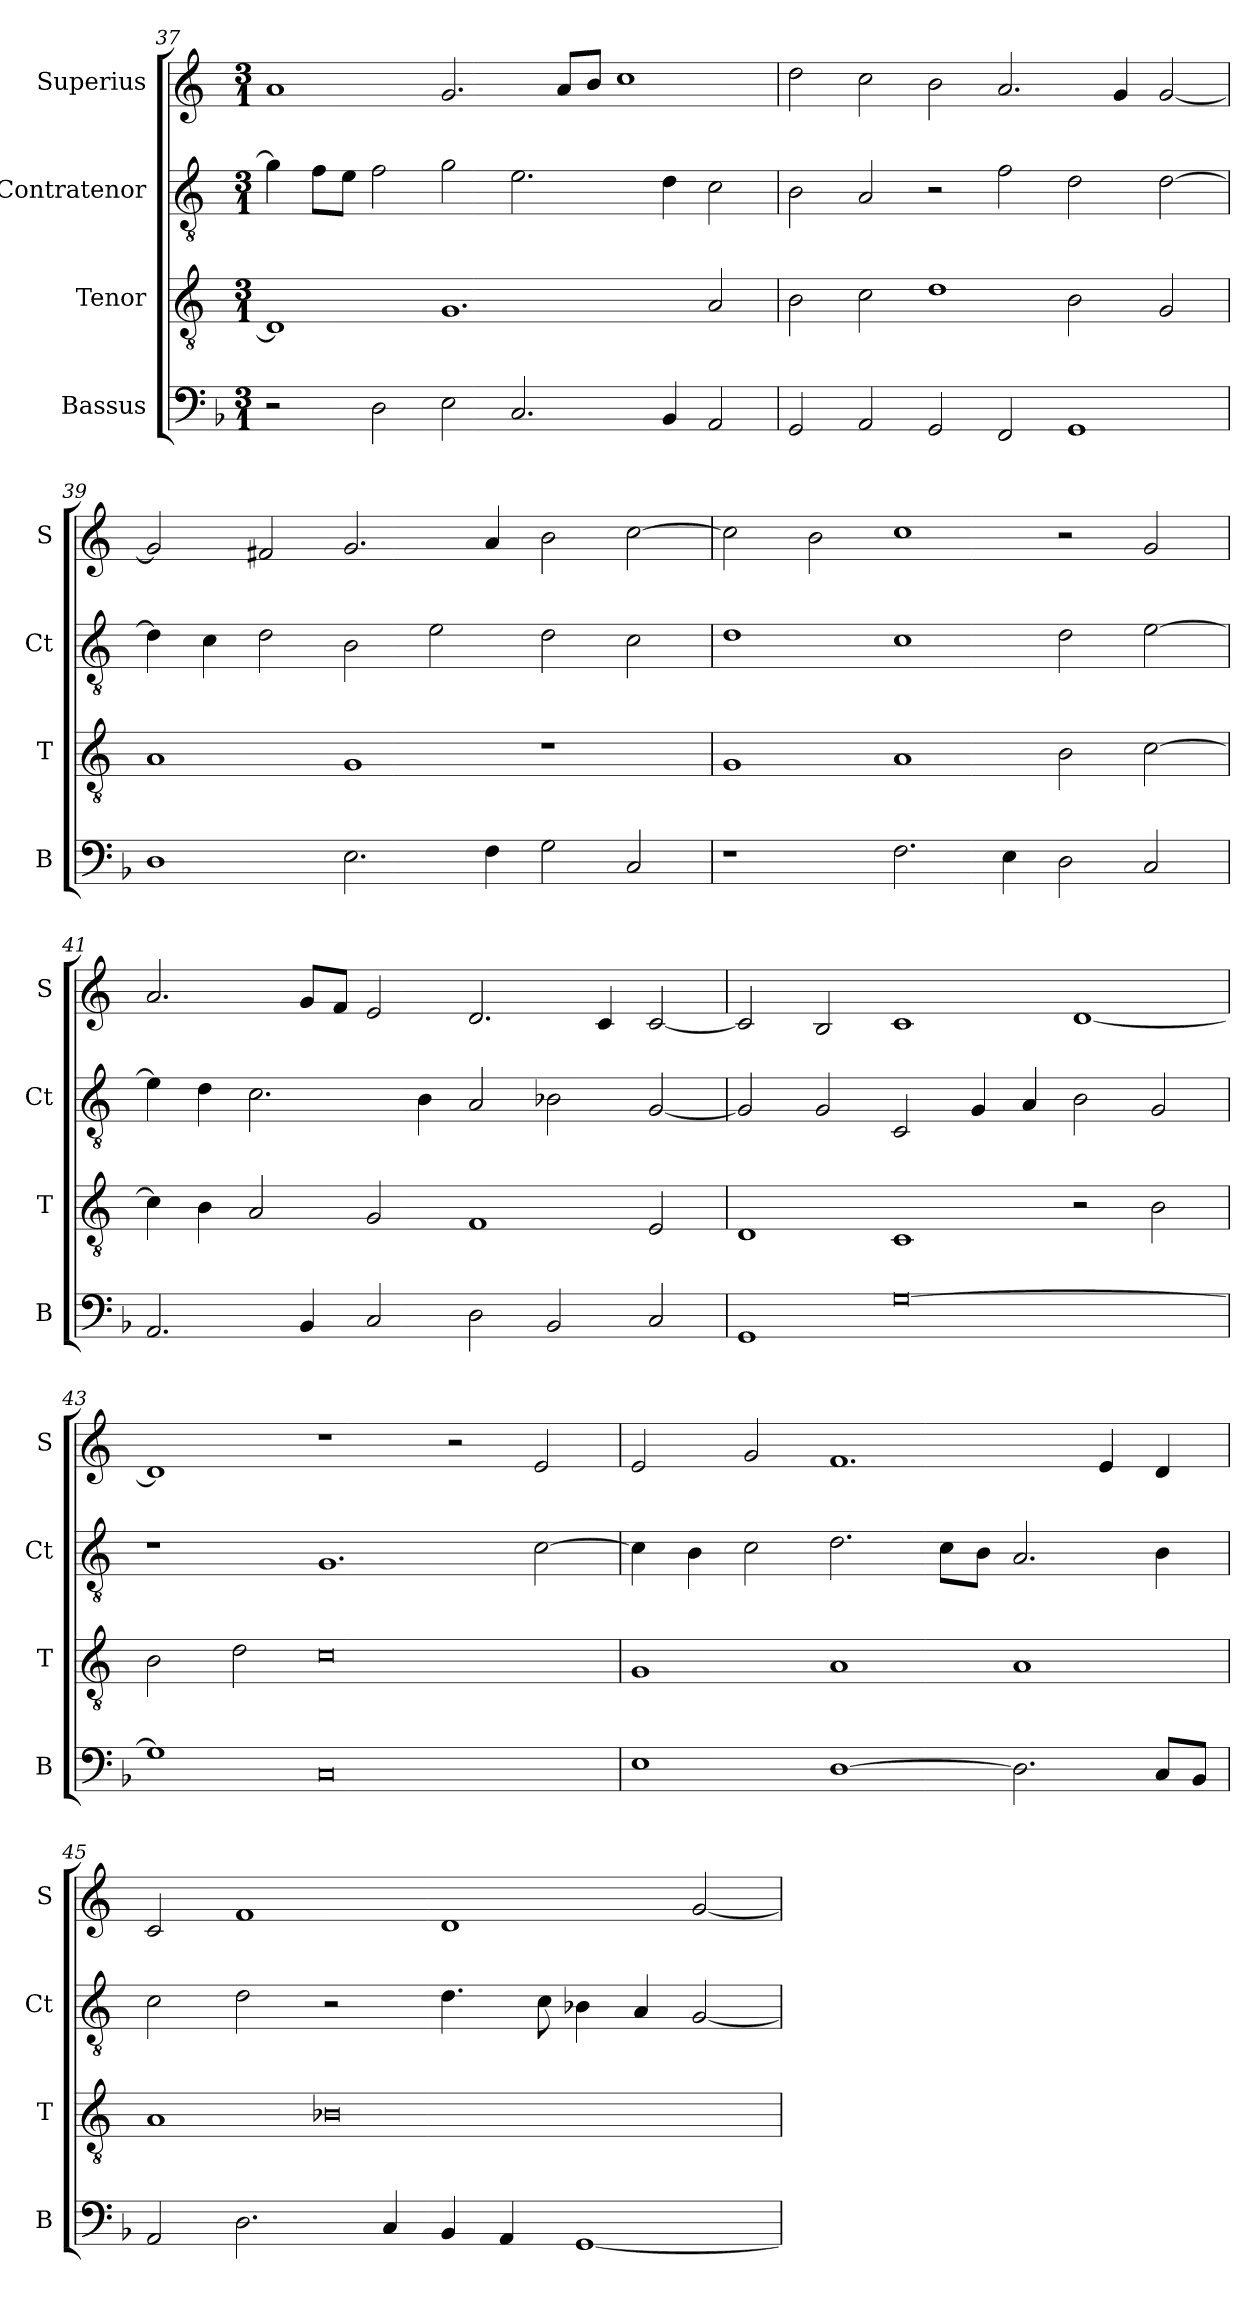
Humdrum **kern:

**kern	**kern	**kern	**kern
*part4	*part3	*part2	*part1
*staff4	*staff3	*staff2	*staff1
*I"Bassus	*I"Tenor	*I"Contratenor	*I"Superius
*I'B	*I'T	*I'Ct	*I'S
*clefF4	*clefGv2	*clefGv2	*clefG2
*k[b-]	*k[]	*k[]	*k[]
*M3/1	*M3/1	*M3/1	*M3/1
=37	=37	=37	=37
2r	1D]	4g\]	1a
.	.	8f\L	.
.	.	8e\J	.
2D\	.	2f\	.
2E\	1.G	2g\	2.g/
2.C/	.	2.e\	.
.	.	.	8a/L
.	.	.	8b/J
.	.	.	1cc
4BB-/	.	4d\	.
2AA/	2A/	2c\	.
=38	=38	=38	=38
2GG/	2B\	2B\	2dd\
2AA/	2c\	2A/	2cc\
2GG/	1d	2r	2b\
2FF/	.	2f\	2.a/
1GG	2B\	2d\	.
.	.	.	4g/
.	2G/	[2d\	[2g/
=39	=39	=39	=39
1D	1A	4d\]	2g/]
.	.	4c\	.
.	.	2d\	2f#X/
2.E\	1G	2B\	2.g/
.	.	2e\	.
4F\	.	.	4a/
2G\	1r	2d\	2b\
2C/	.	2c\	[2cc\
=40	=40	=40	=40
1r	1G	1d	2cc\]
.	.	.	2b\
2.F\	1A	1c	1cc
4E\	.	.	.
2D\	2B\	2d\	2r
2C/	[2c\	[2e\	2g/
=41	=41	=41	=41
2.AA/	4c\]	4e\]	2.a/
.	4B\	4d\	.
.	2A/	2.c\	.
4BB-/	.	.	8g/L
.	.	.	8f/J
2C/	2G/	.	2e/
.	.	4B\	.
2D\	1F	2A/	2.d/
2BB-/	.	2B-X\	.
.	.	.	4c/
2C/	2E/	[2G/	[2c/
=42	=42	=42	=42
1GG	1D	2G/]	2c/]
.	.	2G/	2B/
[0G	1C	2C/	1c
.	.	4G/	.
.	.	4A/	.
.	2r	2B\	[1d
.	2B\	2G/	.
=43	=43	=43	=43
1G]	2B\	1r	1d]
.	2d\	.	.
0C	0c	1.G	1r
.	.	.	2r
.	.	[2c\	2e/
=44	=44	=44	=44
1E	1G	4c\]	2e/
.	.	4B\	.
.	.	2c\	2g/
[1D	1A	2.d\	1.f
.	.	8c\L	.
.	.	8B\J	.
2.D\]	1A	2.A/	.
.	.	.	4e/
8C/L	.	4B\	4d/
8BB-/J	.	.	.
=45	=45	=45	=45
2AA/	1A	2c\	2c/
2.D\	.	2d\	1f
.	0B-X	2r	.
4C/	.	.	.
4BB-/	.	4.d\	1d
4AA/	.	.	.
.	.	8c\	.
[1GG	.	4B-X\	.
.	.	4A/	.
.	.	[2G/	[2g/
=	=	=	=
*-	*-	*-	*-
